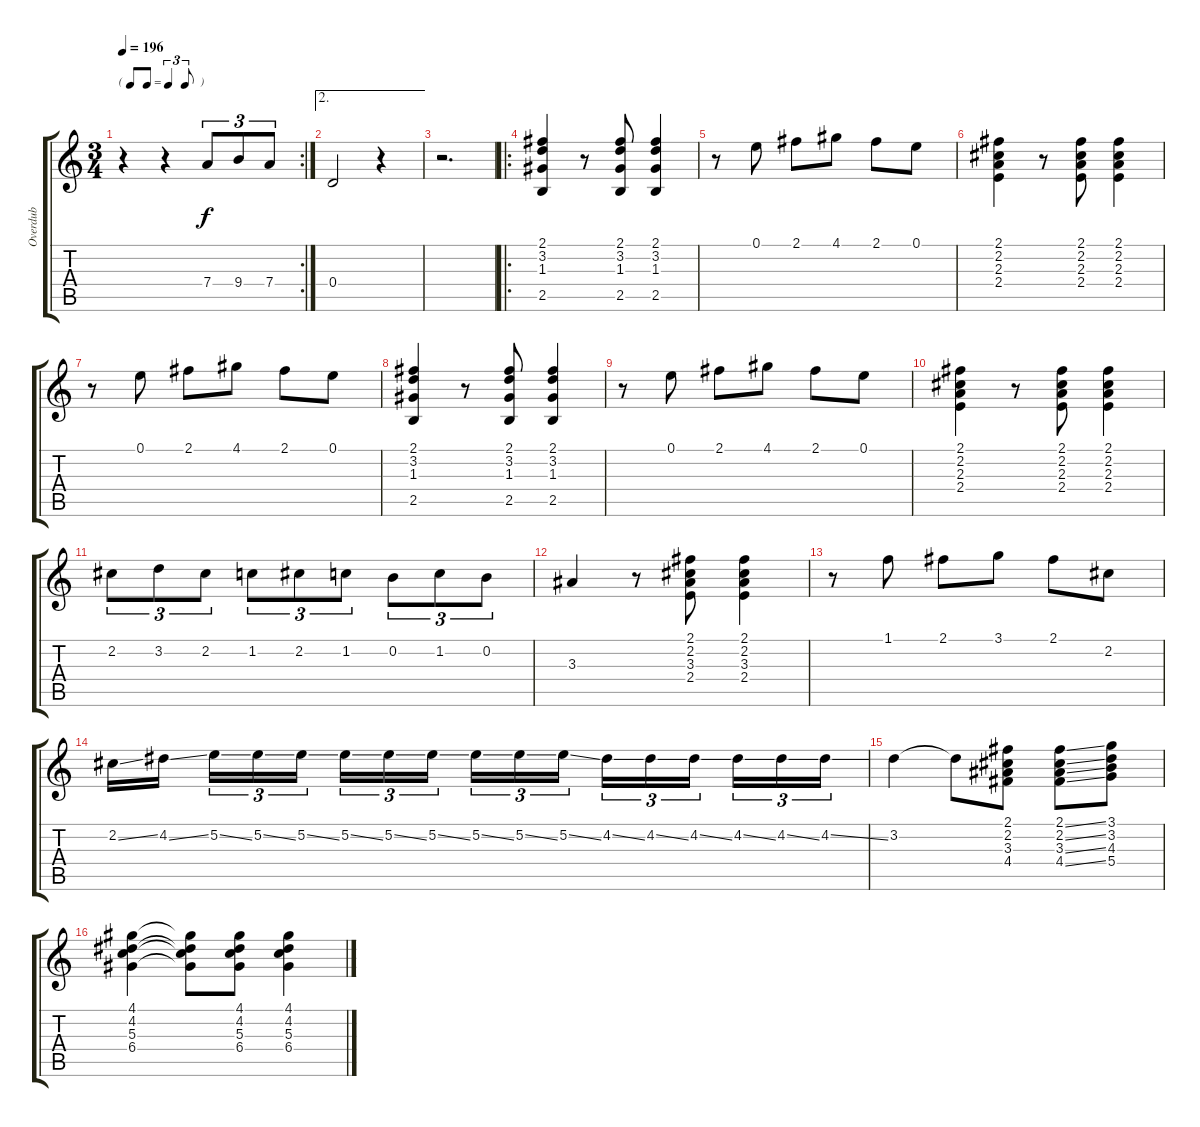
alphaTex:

\track ("Overdub" "Overdub") {instrument electricbasspick}
\staff {score tabs}
\tuning (E4 B3 G3 D3 A2 E2) {hide}
\rc 2
\ts (3 4)
\tf triplet8th
\tempo 196
\clef g2
\ks c
r.4{dy f} r.4 7.4.8{tu (3 2)} 9.4.8{tu (3 2)} 7.4.8{tu (3 2)} |
\ae 2
0.4.2 r.4 |
r.2{d} |
\ro
(2.1 3.2 1.3 2.5).4 r.8 (2.1 3.2 1.3 2.5).8 (2.1 3.2 1.3 2.5).4 |
r.8 0.1.8 2.1.8 4.1.8 2.1.8 0.1.8 |
(2.1 2.2 2.3 2.4).4 r.8 (2.1 2.2 2.3 2.4).8 (2.1 2.2 2.3 2.4).4 |
r.8 0.1.8 2.1.8 4.1.8 2.1.8 0.1.8 |
(2.1 3.2 1.3 2.5).4 r.8 (2.1 3.2 1.3 2.5).8 (2.1 3.2 1.3 2.5).4 |
r.8 0.1.8 2.1.8 4.1.8 2.1.8 0.1.8 |
(2.1 2.2 2.3 2.4).4 r.8 (2.1 2.2 2.3 2.4).8 (2.1 2.2 2.3 2.4).4 |
2.2.8{tu (3 2)} 3.2.8{tu (3 2)} 2.2.8{tu (3 2)} 1.2.8{tu (3 2)} 2.2.8{tu (3 2)} 1.2.8{tu (3 2)} 0.2.8{tu (3 2)} 1.2.8{tu (3 2)} 0.2.8{tu (3 2)} |
3.3.4 r.8 (2.1 2.2 3.3 2.4).8 (2.1 2.2 3.3 2.4).4 |
r.8 1.1.8 2.1.8 3.1.8 2.1.8 2.2.8 |
2.2{ss}.16 4.2{ss}.16 5.2{ss}.16{tu (3 2)} 5.2{ss}.16{tu (3 2)} 5.2{ss}.16{tu (3 2)} 5.2{ss}.16{tu (3 2)} 5.2{ss}.16{tu (3 2)} 5.2{ss}.16{tu (3 2)} 5.2{ss}.16{tu (3 2)} 5.2{ss}.16{tu (3 2)} 5.2{ss}.16{tu (3 2)} 4.2{ss}.16{tu (3 2)} 4.2{ss}.16{tu (3 2)} 4.2{ss}.16{tu (3 2)} 4.2{ss}.16{tu (3 2)} 4.2{ss}.16{tu (3 2)} 4.2{ss}.16{tu (3 2)} |
3.2.4 3.2{t}.8 (2.1 2.2 3.3 4.4).8 (2.1{ss} 2.2{ss} 3.3{ss} 4.4{ss}).8 (3.1 3.2 4.3 5.4).8 |
(4.1 4.2 5.3 6.4).4 (4.1{t} 4.2{t} 5.3{t} 6.4{t}).8 (4.1 4.2 5.3 6.4).8 (4.1 4.2 5.3 6.4).4
